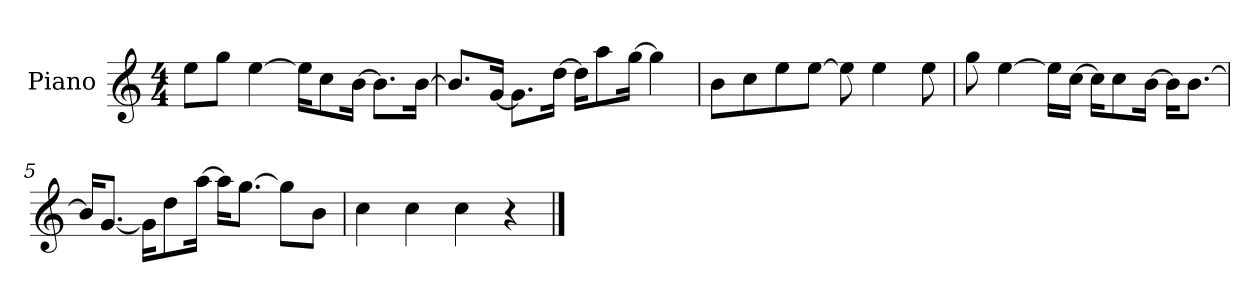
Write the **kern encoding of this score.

**kern
*part1
*staff1
*I"Piano
*I'P-no
*clefG2
*k[]
*M4/4
*MM90
=1
8ee\L
8gg\J
[4ee\
16ee\KL]
8cc\
[16b\Jk
8.b\L]
[16b\Jk
=2
8.b/L]
[16g/Jk
8.g\L]
[16dd\Jk
16dd\KL]
8aa\
[16gg\Jk
4gg\]
=3
8b\L
8cc\
8ee\
[8ee\J
8ee\]
4ee\
8ee\
=4
8gg\
[4ee\
16ee\LL]
[16cc\JJ
16cc\KL]
8cc\
[16b\Jk
16b\KL]
[8.b\J
!!LO:LB:g=z
=5
16b/KL]
[8.g/J
16g\KL]
8dd\
[16aa\Jk
16aa\KL]
[8.gg\J
8gg\L]
8b\J
=6
4cc\
4cc\
4cc\
4r
==
*-
